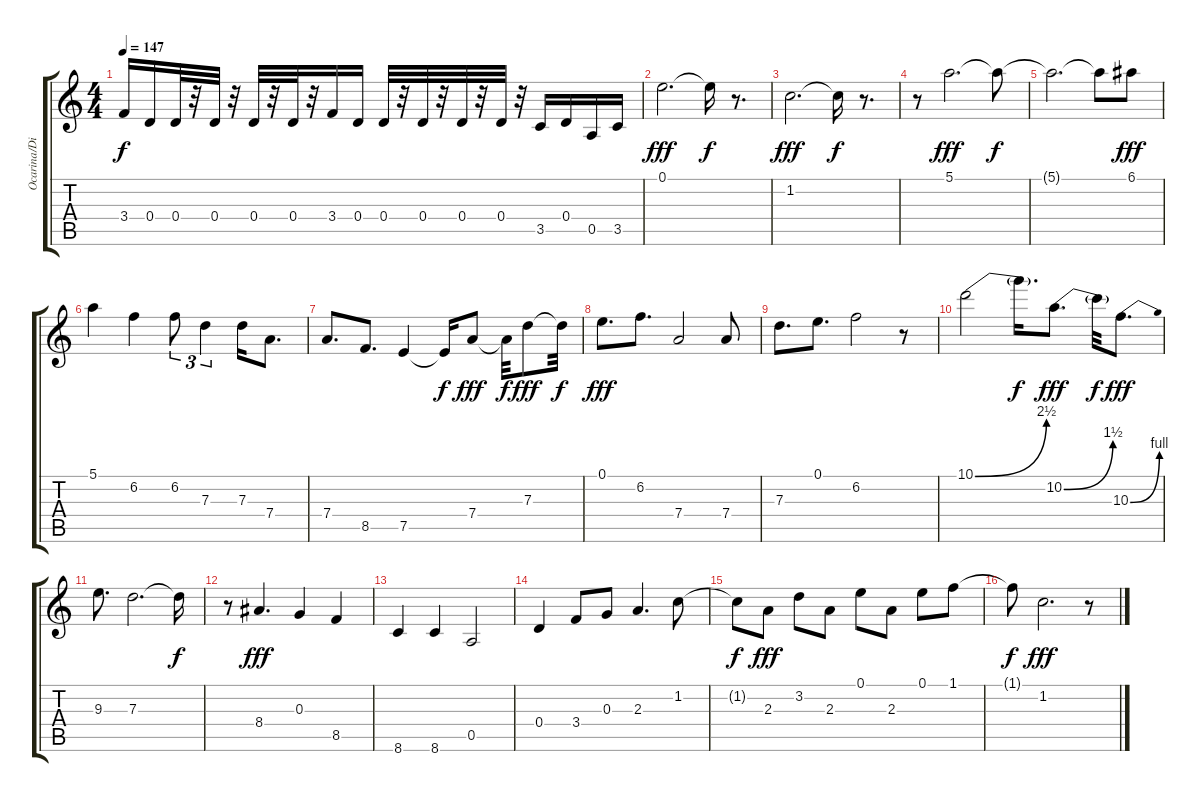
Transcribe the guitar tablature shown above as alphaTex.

\track ("Ocarina/Distortion Gutiar (Lead)" "Ocarina/Di") {instrument distortionguitar}
\staff {score tabs}
\tuning (E4 B3 G3 D3 A2 E2) {hide}
\ts (4 4)
\tempo 147
\clef g2
\ks c
3.4.16{dy f} 0.4.16 0.4.32 r.32 0.4.32 r.32 0.4.32 r.32 0.4.32 r.32 3.4.16 0.4.16 0.4.32 r.32 0.4.32 r.32 0.4.32 r.32 0.4.32 r.32 3.5.16 0.4.16 0.5.16 3.5.16 |
0.1.2{d dy fff} 0.1{t}.16{dy f} r.8{d} |
1.2.2{d dy fff} 1.2{t}.16{dy f} r.8{d} |
r.8 5.1.2{d dy fff} 5.1{t}.8{dy f} |
5.1{t}.2{d} 5.1{t}.8 6.1.8{dy fff} |
5.1.4 6.2.4 6.2.8{tu (3 2)} 7.3.4{tu (3 2)} 7.3.16 7.4.8{d} |
7.4.8{d} 8.5.8{d} 7.5.4 7.5{t}.16{dy f} 7.4.8{dy fff} 7.4{t}.32{dy f} 7.3.8{dy fff} 7.3{t}.32{dy f} |
0.1.8{d dy fff} 6.2.8{d} 7.4.2 7.4.8 |
7.3.8{d} 0.1.8{d} 6.2.2 r.8 |
10.1{be (bend 0 0 60 10)}.2 10.1{t}.16{d dy f} 10.2{be (bend 0 0 60 6)}.8{d dy fff} 10.2{t}.32{dy f} 10.3{be (bend 0 0 60 4)}.8{d dy fff} |
9.3.8{d} 7.3.2{d} 7.3{t}.16{dy f} |
r.8 8.4.4{d dy fff} 0.3.4 8.5.4 |
8.6.4 8.6.4 0.5.2 |
0.4.4 3.4.8 0.3.8 2.3.4{d} 1.2.8 |
1.2{t}.8{dy f} 2.3.8{dy fff} 3.2.8 2.3.8 0.1.8 2.3.8 0.1.8 1.1.8 |
1.1{t}.8{dy f} 1.2.2{d dy fff} r.8
